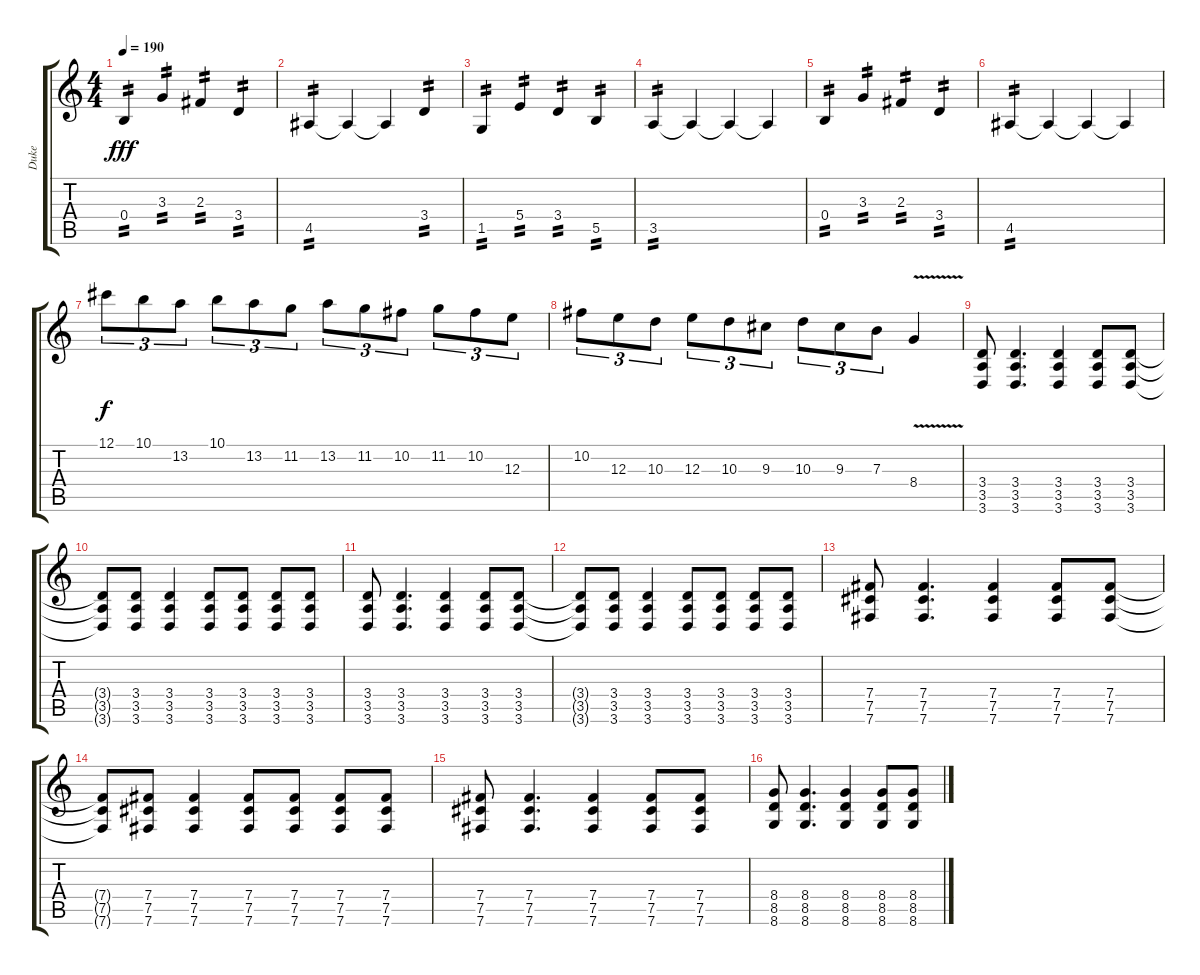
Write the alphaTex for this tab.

\track ("Duke" "Duke") {instrument overdrivenguitar}
\staff {score tabs}
\tuning (Db4 Ab3 E3 B2 Gb2 B1) {hide}
\ts (4 4)
\tempo 190
\clef g2
\ks c
0.4.4{tp 2 dy fff} 3.3.4{tp 2} 2.3.4{tp 2} 3.4.4{tp 2} |
4.5.4{tp 2} 4.5{t}.4 4.5{t}.4 3.4.4{tp 2} |
1.5.4{tp 2} 5.4.4{tp 2} 3.4.4{tp 2} 5.5.4{tp 2} |
3.5.4{tp 2} 3.5{t}.4 3.5{t}.4 3.5{t}.4 |
0.4.4{tp 2} 3.3.4{tp 2} 2.3.4{tp 2} 3.4.4{tp 2} |
4.5.4{tp 2} 4.5{t}.4 4.5{t}.4 4.5{t}.4 |
12.1.8{tu (3 2) dy f} 10.1.8{tu (3 2)} 13.2.8{tu (3 2)} 10.1.8{tu (3 2)} 13.2.8{tu (3 2)} 11.2.8{tu (3 2)} 13.2.8{tu (3 2)} 11.2.8{tu (3 2)} 10.2.8{tu (3 2)} 11.2.8{tu (3 2)} 10.2.8{tu (3 2)} 12.3.8{tu (3 2)} |
10.2.8{tu (3 2)} 12.3.8{tu (3 2)} 10.3.8{tu (3 2)} 12.3.8{tu (3 2)} 10.3.8{tu (3 2)} 9.3.8{tu (3 2)} 10.3.8{tu (3 2)} 9.3.8{tu (3 2)} 7.3.8{tu (3 2)} 8.4{v}.4 |
(3.4 3.5 3.6).8 (3.4 3.5 3.6).4{d} (3.4 3.5 3.6).4 (3.4 3.5 3.6).8 (3.4 3.5 3.6).8 |
(3.4{t} 3.5{t} 3.6{t}).8 (3.4 3.5 3.6).8 (3.4 3.5 3.6).4 (3.4 3.5 3.6).8 (3.4 3.5 3.6).8 (3.4 3.5 3.6).8 (3.4 3.5 3.6).8 |
(3.4 3.5 3.6).8 (3.4 3.5 3.6).4{d} (3.4 3.5 3.6).4 (3.4 3.5 3.6).8 (3.4 3.5 3.6).8 |
(3.4{t} 3.5{t} 3.6{t}).8 (3.4 3.5 3.6).8 (3.4 3.5 3.6).4 (3.4 3.5 3.6).8 (3.4 3.5 3.6).8 (3.4 3.5 3.6).8 (3.4 3.5 3.6).8 |
(7.4 7.5 7.6).8 (7.4 7.5 7.6).4{d} (7.4 7.5 7.6).4 (7.4 7.5 7.6).8 (7.4 7.5 7.6).8 |
(7.4{t} 7.5{t} 7.6{t}).8 (7.4 7.5 7.6).8 (7.4 7.5 7.6).4 (7.4 7.5 7.6).8 (7.4 7.5 7.6).8 (7.4 7.5 7.6).8 (7.4 7.5 7.6).8 |
(7.4 7.5 7.6).8 (7.4 7.5 7.6).4{d} (7.4 7.5 7.6).4 (7.4 7.5 7.6).8 (7.4 7.5 7.6).8 |
(8.4 8.5 8.6).8 (8.4 8.5 8.6).4{d} (8.4 8.5 8.6).4 (8.4 8.5 8.6).8 (8.4 8.5 8.6).8
